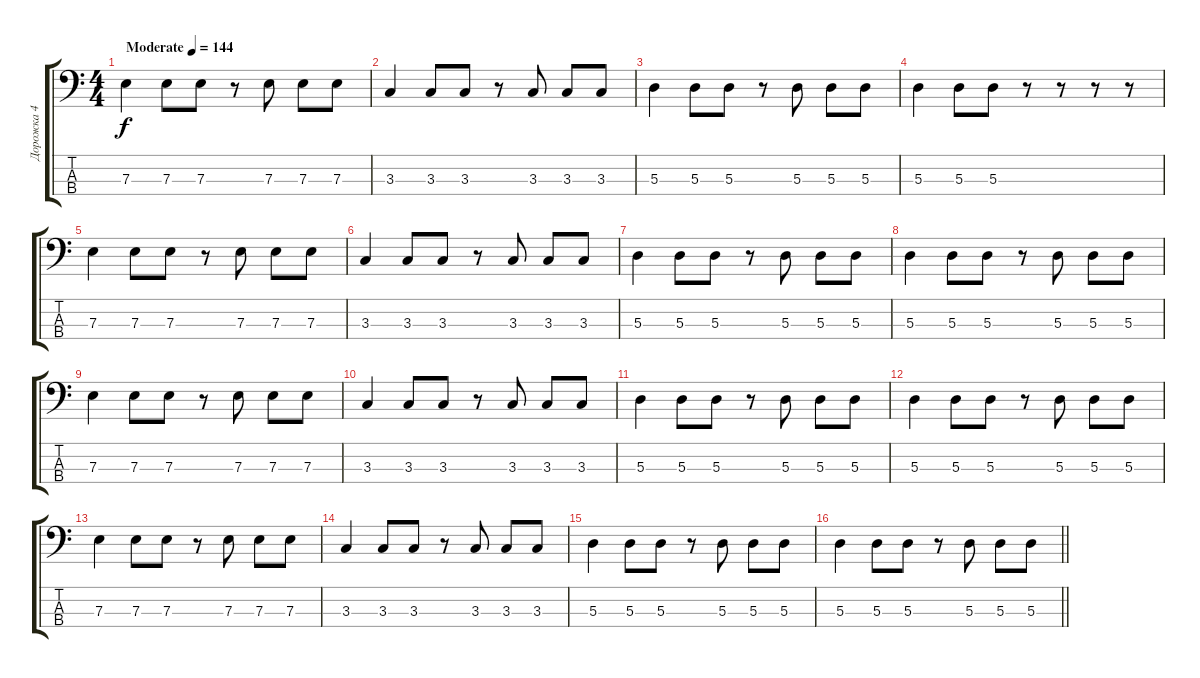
\track ("Дорожка 4" "Дорожка 4") {instrument electricbassfinger}
\staff {score tabs}
\tuning (G2 D2 A1 E1) {hide}
\ts (4 4)
\tempo (144 "Moderate")
\clef f4
\ks c
7.3.4{dy f instrument electricbassfinger} 7.3.8 7.3.8 r.8 7.3.8 7.3.8 7.3.8 |
3.3.4 3.3.8 3.3.8 r.8 3.3.8 3.3.8 3.3.8 |
5.3.4 5.3.8 5.3.8 r.8 5.3.8 5.3.8 5.3.8 |
5.3.4 5.3.8 5.3.8 r.8 r.8 r.8 r.8 |
7.3.4 7.3.8 7.3.8 r.8 7.3.8 7.3.8 7.3.8 |
3.3.4 3.3.8 3.3.8 r.8 3.3.8 3.3.8 3.3.8 |
5.3.4 5.3.8 5.3.8 r.8 5.3.8 5.3.8 5.3.8 |
5.3.4 5.3.8 5.3.8 r.8 5.3.8 5.3.8 5.3.8 |
7.3.4 7.3.8 7.3.8 r.8 7.3.8 7.3.8 7.3.8 |
3.3.4 3.3.8 3.3.8 r.8 3.3.8 3.3.8 3.3.8 |
5.3.4 5.3.8 5.3.8 r.8 5.3.8 5.3.8 5.3.8 |
5.3.4 5.3.8 5.3.8 r.8 5.3.8 5.3.8 5.3.8 |
7.3.4 7.3.8 7.3.8 r.8 7.3.8 7.3.8 7.3.8 |
3.3.4 3.3.8 3.3.8 r.8 3.3.8 3.3.8 3.3.8 |
5.3.4 5.3.8 5.3.8 r.8 5.3.8 5.3.8 5.3.8 |
\barLineRight lightlight
5.3.4 5.3.8 5.3.8 r.8 5.3.8 5.3.8 5.3.8
